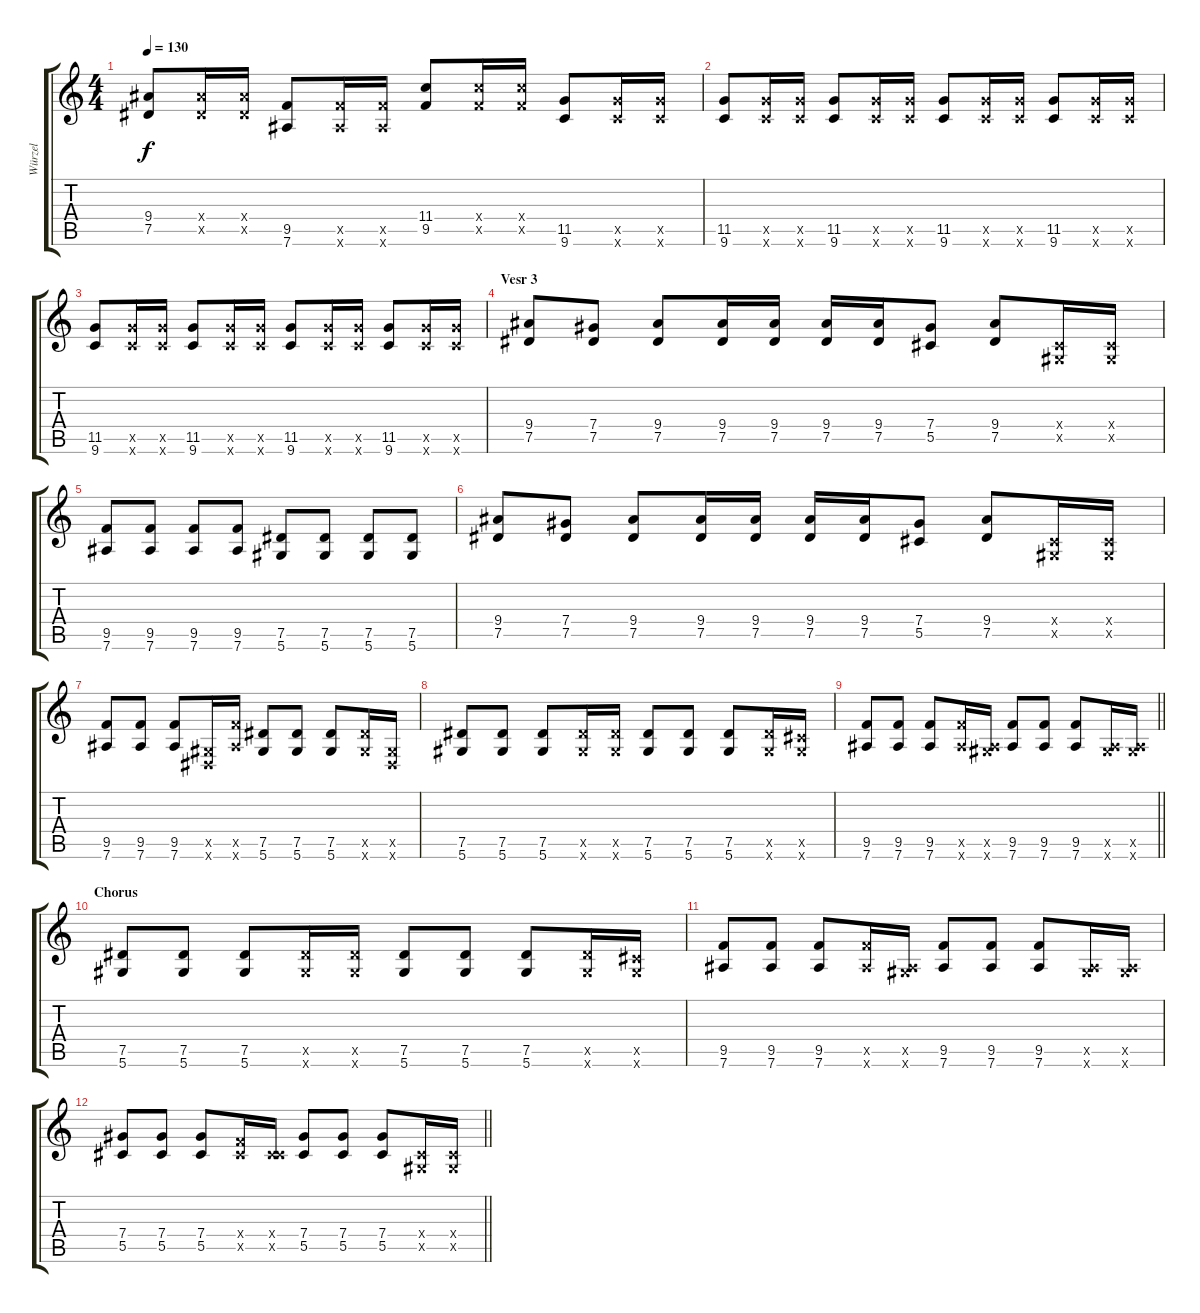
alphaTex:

\track ("Würzel" "Würzel") {instrument distortionguitar}
\staff {score tabs}
\tuning (Eb4 Bb3 Gb3 Db3 Ab2 Eb2) {hide}
\ts (4 4)
\tempo 130
\clef g2
\ks c
(9.4 7.5).8{dy f} (9.4{x} 7.5{x}).16 (9.4{x} 7.5{x}).16 (9.5 7.6).8 (9.5{x} 7.6{x}).16 (9.5{x} 7.6{x}).16 (11.4 9.5).8 (11.4{x} 9.5{x}).16 (11.4{x} 9.5{x}).16 (11.5 9.6).8 (11.5{x} 9.6{x}).16 (11.5{x} 9.6{x}).16 |
(11.5 9.6).8 (11.5{x} 9.6{x}).16 (11.5{x} 9.6{x}).16 (11.5 9.6).8 (11.5{x} 9.6{x}).16 (11.5{x} 9.6{x}).16 (11.5 9.6).8 (11.5{x} 9.6{x}).16 (11.5{x} 9.6{x}).16 (11.5 9.6).8 (11.5{x} 9.6{x}).16 (11.5{x} 9.6{x}).16 |
(11.5 9.6).8 (11.5{x} 9.6{x}).16 (11.5{x} 9.6{x}).16 (11.5 9.6).8 (11.5{x} 9.6{x}).16 (11.5{x} 9.6{x}).16 (11.5 9.6).8 (11.5{x} 9.6{x}).16 (11.5{x} 9.6{x}).16 (11.5 9.6).8 (11.5{x} 9.6{x}).16 (11.5{x} 9.6{x}).16 |
\section ("" "Vesr 3")
(9.4 7.5).8 (7.4 7.5).8 (9.4 7.5).8 (9.4 7.5).16 (9.4 7.5).16 (9.4 7.5).16 (9.4 7.5).16 (7.4 5.5).8 (9.4 7.5).8 (0.4{x} 0.5{x}).16 (0.4{x} 0.5{x}).16 |
(9.5 7.6).8 (9.5 7.6).8 (9.5 7.6).8 (9.5 7.6).8 (7.5 5.6).8 (7.5 5.6).8 (7.5 5.6).8 (7.5 5.6).8 |
(9.4 7.5).8 (7.4 7.5).8 (9.4 7.5).8 (9.4 7.5).16 (9.4 7.5).16 (9.4 7.5).16 (9.4 7.5).16 (7.4 5.5).8 (9.4 7.5).8 (0.4{x} 0.5{x}).16 (0.4{x} 0.5{x}).16 |
(9.5 7.6).8 (9.5 7.6).8 (9.5 7.6).8 (0.5{x} 0.6{x}).16 (9.5{x} 7.6{x}).16 (7.5 5.6).8 (7.5 5.6).8 (7.5 5.6).8 (7.5{x} 5.6{x}).16 (0.5{x} 0.6{x}).16 |
(7.5 5.6).8 (7.5 5.6).8 (7.5 5.6).8 (7.5{x} 5.6{x}).16 (7.5{x} 5.6{x}).16 (7.5 5.6).8 (7.5 5.6).8 (7.5 5.6).8 (7.5{x} 5.6{x}).16 (5.5{x} 5.6{x}).16 |
\barLineRight lightlight
(9.5 7.6).8 (9.5 7.6).8 (9.5 7.6).8 (9.5{x} 7.6{x}).16 (0.5{x} 7.6{x}).16 (9.5 7.6).8 (9.5 7.6).8 (9.5 7.6).8 (0.5{x} 7.6{x}).16 (0.5{x} 7.6{x}).16 |
\section ("" "Chorus")
(7.5 5.6).8 (7.5 5.6).8 (7.5 5.6).8 (7.5{x} 5.6{x}).16 (7.5{x} 5.6{x}).16 (7.5 5.6).8 (7.5 5.6).8 (7.5 5.6).8 (7.5{x} 5.6{x}).16 (5.5{x} 5.6{x}).16 |
(9.5 7.6).8 (9.5 7.6).8 (9.5 7.6).8 (9.5{x} 7.6{x}).16 (0.5{x} 7.6{x}).16 (9.5 7.6).8 (9.5 7.6).8 (9.5 7.6).8 (0.5{x} 7.6{x}).16 (0.5{x} 7.6{x}).16 |
\barLineRight lightlight
(7.4 5.5).8 (7.4 5.5).8 (7.4 5.5).8 (0.4{x} 9.5{x}).16 (0.4{x} 5.5{x}).16 (7.4 5.5).8 (7.4 5.5).8 (7.4 5.5).8 (0.4{x} 0.5{x}).16 (0.4{x} 0.5{x}).16
